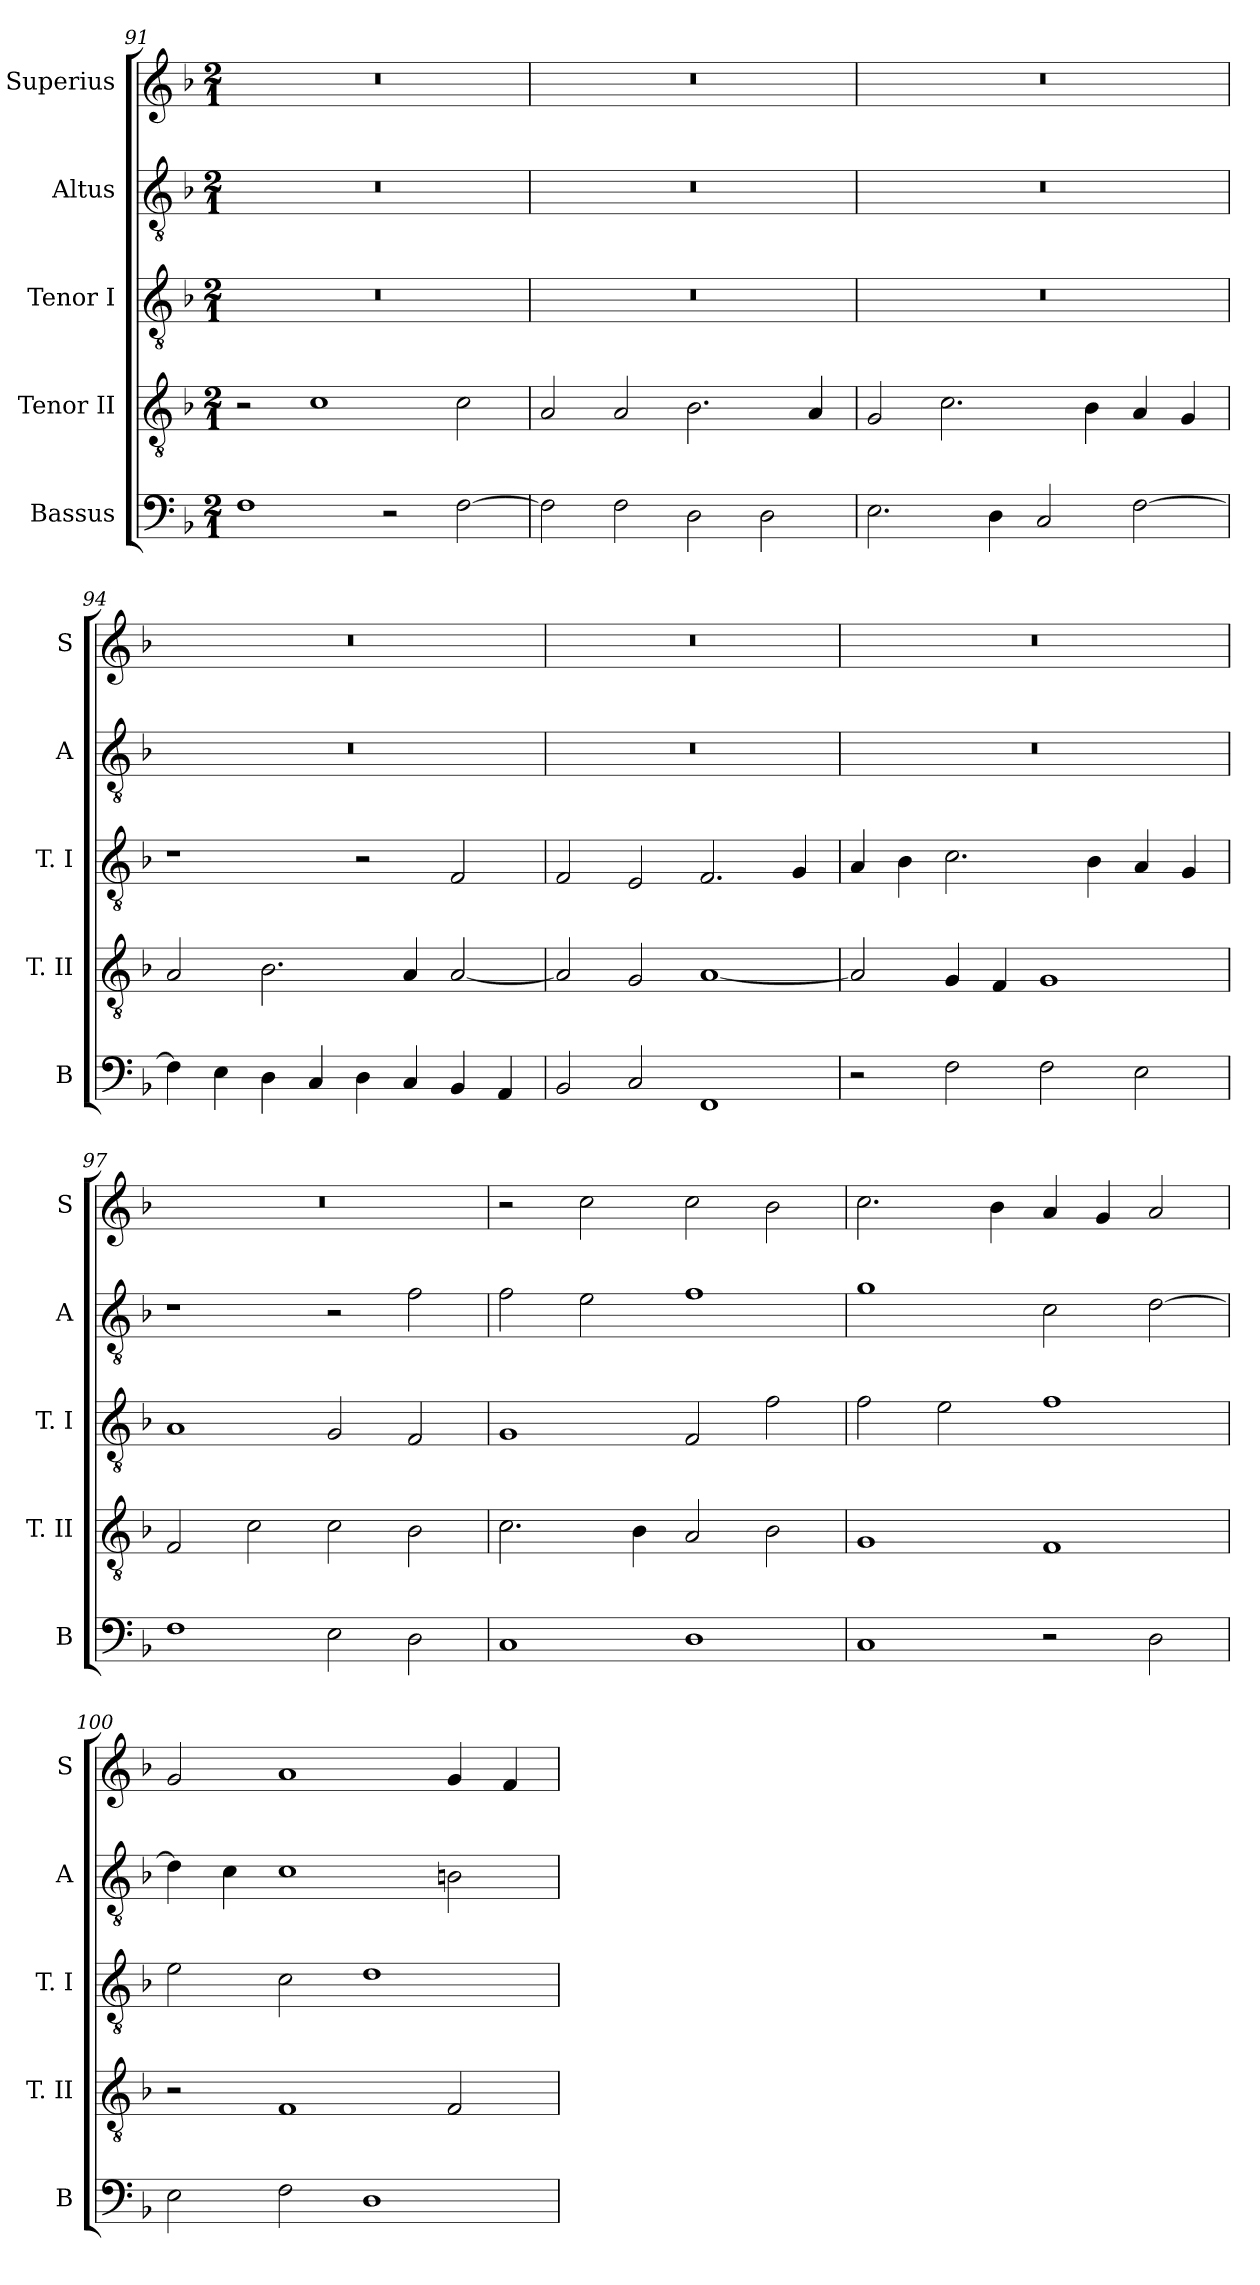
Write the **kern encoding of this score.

**kern	**kern	**kern	**kern	**kern
*part5	*part4	*part3	*part2	*part1
*staff5	*staff4	*staff3	*staff2	*staff1
*I"Bassus	*I"Tenor II	*I"Tenor I	*I"Altus	*I"Superius
*I'B	*I'T. II	*I'T. I	*I'A	*I'S
*clefF4	*clefGv2	*clefGv2	*clefGv2	*clefG2
*k[b-]	*k[b-]	*k[b-]	*k[b-]	*k[b-]
*F:	*F:	*F:	*F:	*F:
*M2/1	*M2/1	*M2/1	*M2/1	*M2/1
=91	=91	=91	=91	=91
1F	2r	0r	0r	0r
.	1c	.	.	.
2r	.	.	.	.
[2F	2c	.	.	.
=92	=92	=92	=92	=92
2F]	2A	0r	0r	0r
2F	2A	.	.	.
2D	2.B-	.	.	.
2D	.	.	.	.
.	4A	.	.	.
=93	=93	=93	=93	=93
2.E	2G	0r	0r	0r
.	2.c	.	.	.
4D	.	.	.	.
2C	.	.	.	.
.	4B-	.	.	.
[2F	4A	.	.	.
.	4G	.	.	.
=94	=94	=94	=94	=94
4F]	2A	1r	0r	0r
4E	.	.	.	.
4D	2.B-	.	.	.
4C	.	.	.	.
4D	.	2r	.	.
4C	4A	.	.	.
4BB-	[2A	2F	.	.
4AA	.	.	.	.
=95	=95	=95	=95	=95
2BB-	2A]	2F	0r	0r
2C	2G	2E	.	.
1FF	[1A	2.F	.	.
.	.	4G	.	.
=96	=96	=96	=96	=96
2r	2A]	4A	0r	0r
.	.	4B-	.	.
2F	4G	2.c	.	.
.	4F	.	.	.
2F	1G	.	.	.
.	.	4B-	.	.
2E	.	4A	.	.
.	.	4G	.	.
=97	=97	=97	=97	=97
1F	2F	1A	1r	0r
.	2c	.	.	.
2E	2c	2G	2r	.
2D	2B-	2F	2f	.
=98	=98	=98	=98	=98
1C	2.c	1G	2f	2r
.	.	.	2e	2cc
.	4B-	.	.	.
1D	2A	2F	1f	2cc
.	2B-	2f	.	2b-
=99	=99	=99	=99	=99
1C	1G	2f	1g	2.cc
.	.	2e	.	.
.	.	.	.	4b-
2r	1F	1f	2c	4a
.	.	.	.	4g
2D	.	.	[2d	2a
=100	=100	=100	=100	=100
2E	2r	2e	4d]	2g
.	.	.	4c	.
2F	1F	2c	1c	1a
1D	.	1d	.	.
.	2F	.	2Bn	4g
.	.	.	.	4f
=	=	=	=	=
*-	*-	*-	*-	*-
